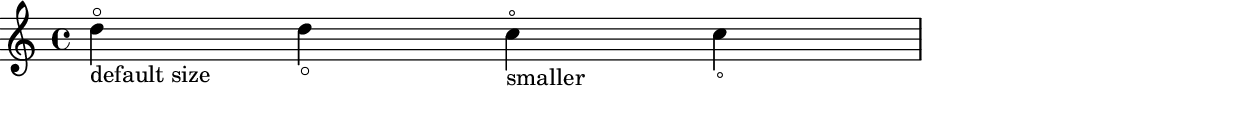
%% Generated by lilypond-book.py
%% Options: [exampleindent=10.16\mm,indent=0\mm,line-width=160\mm]
\include "lilypond-book-preamble.ly"


% ****************************************************************
% Start cut-&-pastable-section
% ****************************************************************



\paper {
  indent = 0\mm
  line-width = 160\mm
  % offset the left padding, also add 1mm as lilypond creates cropped
  % images with a little space on the right
  line-width = #(- line-width (* mm  3.000000) (* mm 1))
}

\layout {
  
}





% ****************************************************************
% ly snippet:
% ****************************************************************
\sourcefilename "changing--flageolet-mark-size.ly"
\sourcefileline 0
%% DO NOT EDIT this file manually; it is automatically
%% generated from LSR http://lsr.dsi.unimi.it
%% Make any changes in LSR itself, or in Documentation/snippets/new/ ,
%% and then run scripts/auxiliar/makelsr.py
%%
%% This file is in the public domain.
\version "2.16.0"

\header {
%% Translation of GIT committish: 26a079ca2393d053315ef8dbef626c897dc9645a
  texidoces = "
Para hacer más pequeño el círculo de @code{\\flageolet} (armónico)
utilice la siguiente función de Scheme.

"
  doctitlees = "Cambiar el tamaño de la marca de \\flageolet"

%% Translation of GIT committish: 0a868be38a775ecb1ef935b079000cebbc64de40
  texidocde = "
Um den @code{\\flageolet}-Kreis kleiner zu machen, kann diese
Scheme-Funktion eingesetzt werden.

"
  doctitlede = "\\flageolet-Zeichen verkleinern"

%% Translation of GIT committish: 4d1502a7f3c7929e30da8f35a1d177b19eb34f89
  texidocfr = "
Il est possible de rapetisser le cercle d'un @code{\\flageolet} grâce
à une fonction Scheme.

"
  doctitlefr = "Modifier la taille d'un \\flageolet"


  lsrtags = "expressive-marks, scheme-language, specific-notation, symbols-and-glyphs, unfretted-strings"

  texidoc = "
To make the @code{\\flageolet} circle smaller use the following Scheme
function.

"
  doctitle = "Changing \\flageolet mark size"
} % begin verbatim


smallFlageolet =
#(let ((m (make-articulation "flageolet")))
   (set! (ly:music-property m 'tweaks)
         (acons 'font-size -3
                (ly:music-property m 'tweaks)))
   m)

\layout { ragged-right = ##f }

\relative c'' {
  d4^\flageolet_\markup { default size } d_\flageolet
  c4^\smallFlageolet_\markup { smaller } c_\smallFlageolet
}



% ****************************************************************
% end ly snippet
% ****************************************************************
